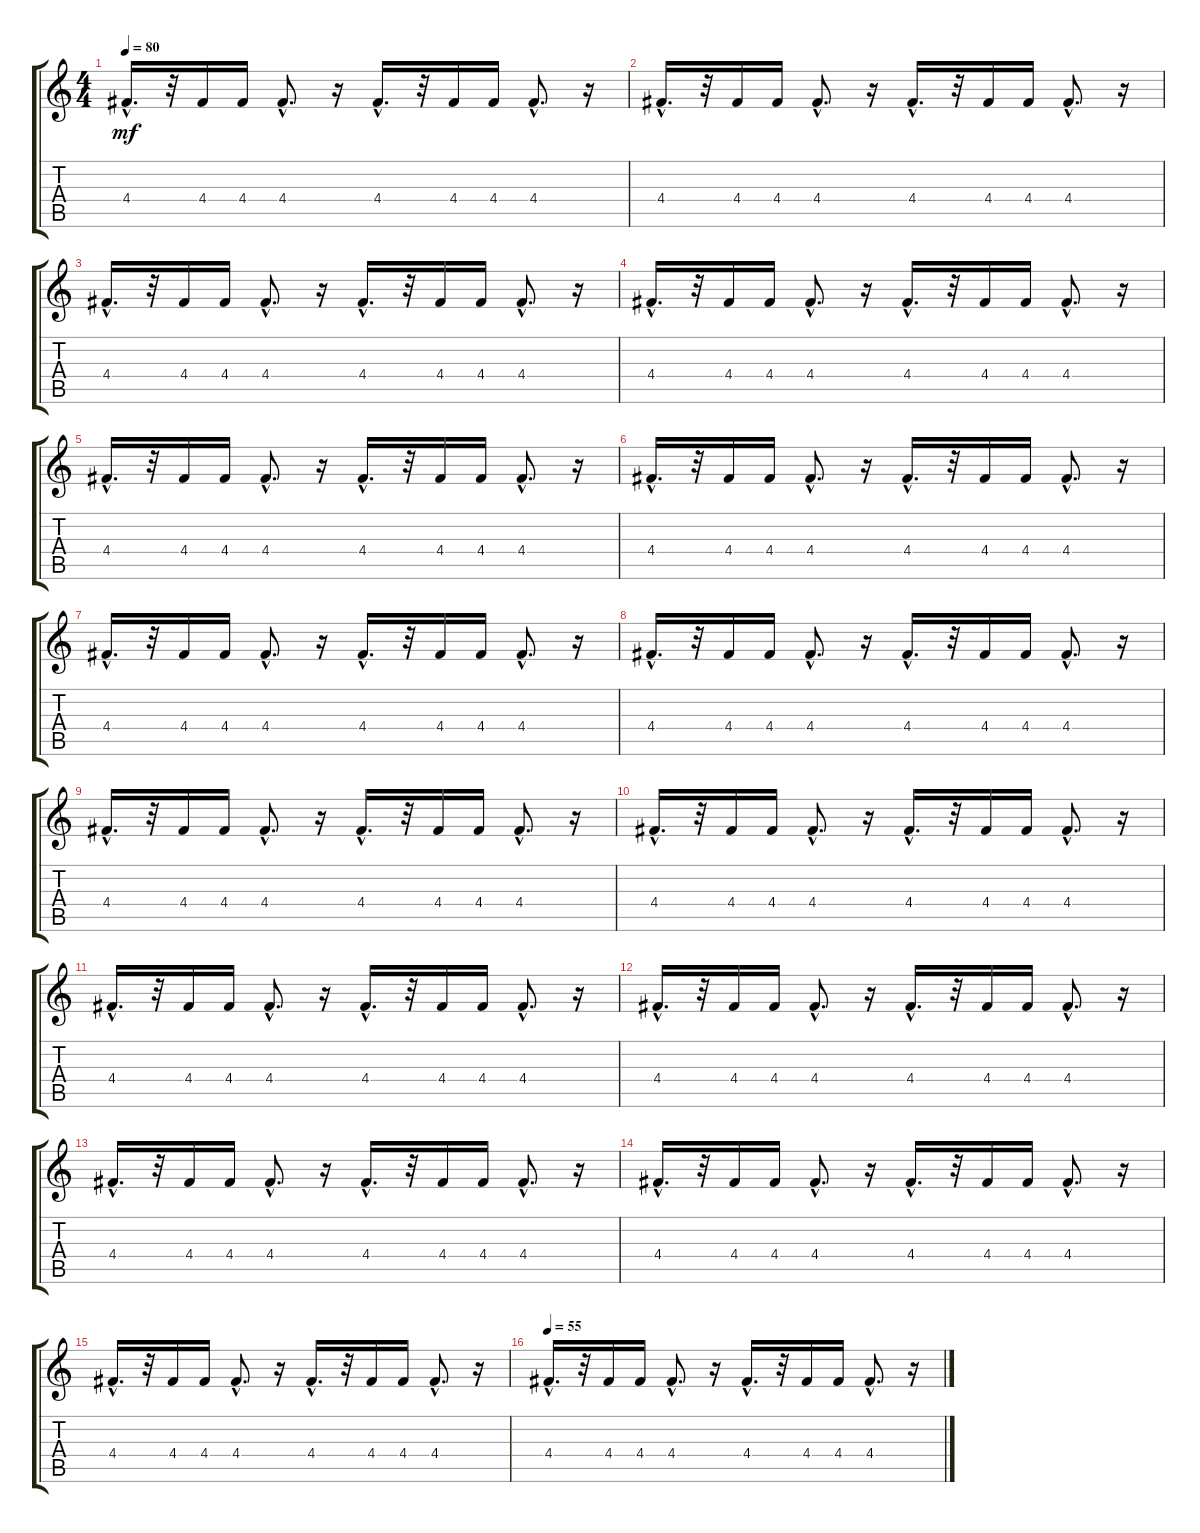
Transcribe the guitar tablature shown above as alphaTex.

\track "" {instrument acousticguitarnylon}
\staff {score tabs}
\tuning (E4 B3 G3 D3 A2 E2) {hide}
\ts (4 4)
\tempo 80
\clef g2
\ks c
4.4{hac}.16{d dy mf} r.32 4.4.16 4.4.16 4.4{hac}.8{d} r.16 4.4{hac}.16{d} r.32 4.4.16 4.4.16 4.4{hac}.8{d} r.16 |
4.4{hac}.16{d} r.32 4.4.16 4.4.16 4.4{hac}.8{d} r.16 4.4{hac}.16{d} r.32 4.4.16 4.4.16 4.4{hac}.8{d} r.16 |
4.4{hac}.16{d} r.32 4.4.16 4.4.16 4.4{hac}.8{d} r.16 4.4{hac}.16{d} r.32 4.4.16 4.4.16 4.4{hac}.8{d} r.16 |
4.4{hac}.16{d} r.32 4.4.16 4.4.16 4.4{hac}.8{d} r.16 4.4{hac}.16{d} r.32 4.4.16 4.4.16 4.4{hac}.8{d} r.16 |
4.4{hac}.16{d} r.32 4.4.16 4.4.16 4.4{hac}.8{d} r.16 4.4{hac}.16{d} r.32 4.4.16 4.4.16 4.4{hac}.8{d} r.16 |
4.4{hac}.16{d} r.32 4.4.16 4.4.16 4.4{hac}.8{d} r.16 4.4{hac}.16{d} r.32 4.4.16 4.4.16 4.4{hac}.8{d} r.16 |
4.4{hac}.16{d} r.32 4.4.16 4.4.16 4.4{hac}.8{d} r.16 4.4{hac}.16{d} r.32 4.4.16 4.4.16 4.4{hac}.8{d} r.16 |
4.4{hac}.16{d} r.32 4.4.16 4.4.16 4.4{hac}.8{d} r.16 4.4{hac}.16{d} r.32 4.4.16 4.4.16 4.4{hac}.8{d} r.16 |
4.4{hac}.16{d} r.32 4.4.16 4.4.16 4.4{hac}.8{d} r.16 4.4{hac}.16{d} r.32 4.4.16 4.4.16 4.4{hac}.8{d} r.16 |
4.4{hac}.16{d} r.32 4.4.16 4.4.16 4.4{hac}.8{d} r.16 4.4{hac}.16{d} r.32 4.4.16 4.4.16 4.4{hac}.8{d} r.16 |
4.4{hac}.16{d} r.32 4.4.16 4.4.16 4.4{hac}.8{d} r.16 4.4{hac}.16{d} r.32 4.4.16 4.4.16 4.4{hac}.8{d} r.16 |
4.4{hac}.16{d} r.32 4.4.16 4.4.16 4.4{hac}.8{d} r.16 4.4{hac}.16{d} r.32 4.4.16 4.4.16 4.4{hac}.8{d} r.16 |
4.4{hac}.16{d} r.32 4.4.16 4.4.16 4.4{hac}.8{d} r.16 4.4{hac}.16{d} r.32 4.4.16 4.4.16 4.4{hac}.8{d} r.16 |
4.4{hac}.16{d} r.32 4.4.16 4.4.16 4.4{hac}.8{d} r.16 4.4{hac}.16{d} r.32 4.4.16 4.4.16 4.4{hac}.8{d} r.16 |
4.4{hac}.16{d} r.32 4.4.16 4.4.16 4.4{hac}.8{d} r.16 4.4{hac}.16{d} r.32 4.4.16 4.4.16 4.4{hac}.8{d} r.16 |
\tempo 55
4.4{hac}.16{d} r.32 4.4.16 4.4.16 4.4{hac}.8{d} r.16 4.4{hac}.16{d} r.32 4.4.16 4.4.16 4.4{hac}.8{d} r.16
